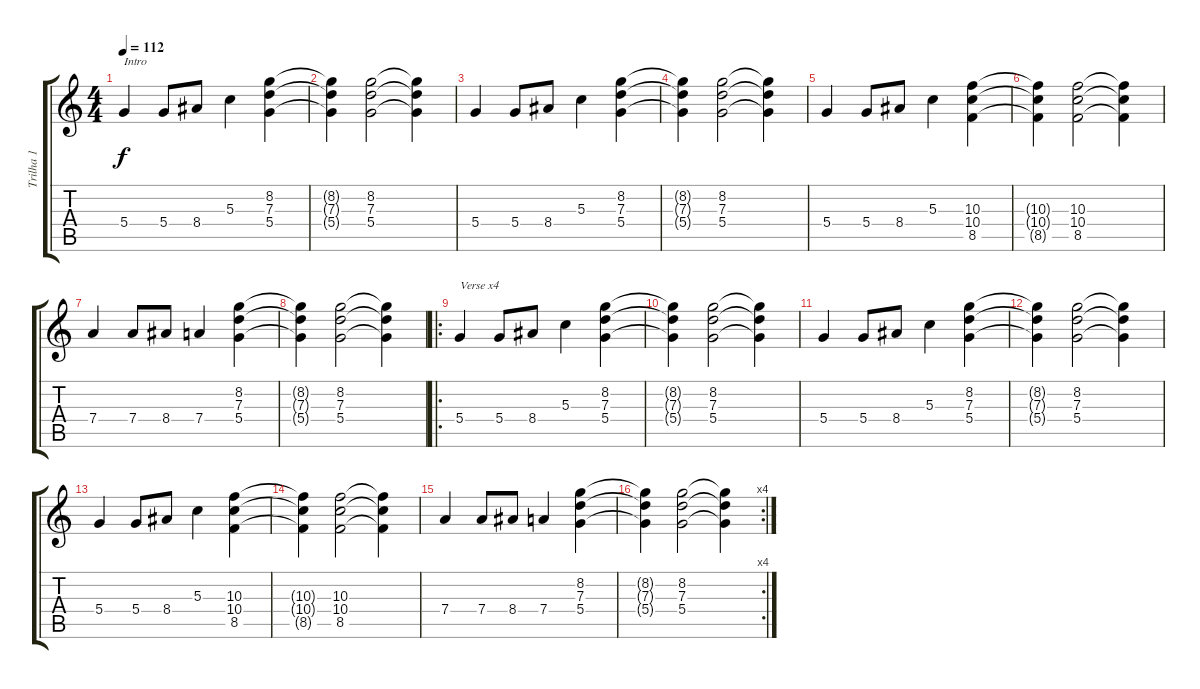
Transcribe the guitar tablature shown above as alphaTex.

\track ("Trilha 1" "Trilha 1") {instrument acousticguitarsteel}
\staff {score tabs}
\tuning (E4 B3 G3 D3 A2 E2) {hide}
\ts (4 4)
\tempo 112
\clef g2
\ks c
5.4.4{txt "Intro" dy f instrument acousticguitarsteel} 5.4.8 8.4.8 5.3.4 (8.2 7.3 5.4).4 |
(8.2{t} 7.3{t} 5.4{t}).4 (8.2 7.3 5.4).2 (8.2{t} 7.3{t} 5.4{t}).4 |
5.4.4 5.4.8 8.4.8 5.3.4 (8.2 7.3 5.4).4 |
(8.2{t} 7.3{t} 5.4{t}).4 (8.2 7.3 5.4).2 (8.2{t} 7.3{t} 5.4{t}).4 |
5.4.4 5.4.8 8.4.8 5.3.4 (10.3 10.4 8.5).4 |
(10.3{t} 10.4{t} 8.5{t}).4 (10.3 10.4 8.5).2 (10.3{t} 10.4{t} 8.5{t}).4 |
7.4.4 7.4.8 8.4.8 7.4.4 (8.2 7.3 5.4).4 |
(8.2{t} 7.3{t} 5.4{t}).4 (8.2 7.3 5.4).2 (8.2{t} 7.3{t} 5.4{t}).4 |
\ro
5.4.4{txt "Verse x4"} 5.4.8 8.4.8 5.3.4 (8.2 7.3 5.4).4 |
(8.2{t} 7.3{t} 5.4{t}).4 (8.2 7.3 5.4).2 (8.2{t} 7.3{t} 5.4{t}).4 |
5.4.4 5.4.8 8.4.8 5.3.4 (8.2 7.3 5.4).4 |
(8.2{t} 7.3{t} 5.4{t}).4 (8.2 7.3 5.4).2 (8.2{t} 7.3{t} 5.4{t}).4 |
5.4.4 5.4.8 8.4.8 5.3.4 (10.3 10.4 8.5).4 |
(10.3{t} 10.4{t} 8.5{t}).4 (10.3 10.4 8.5).2 (10.3{t} 10.4{t} 8.5{t}).4 |
7.4.4 7.4.8 8.4.8 7.4.4 (8.2 7.3 5.4).4 |
\rc 4
(8.2{t} 7.3{t} 5.4{t}).4 (8.2 7.3 5.4).2 (8.2{t} 7.3{t} 5.4{t}).4
